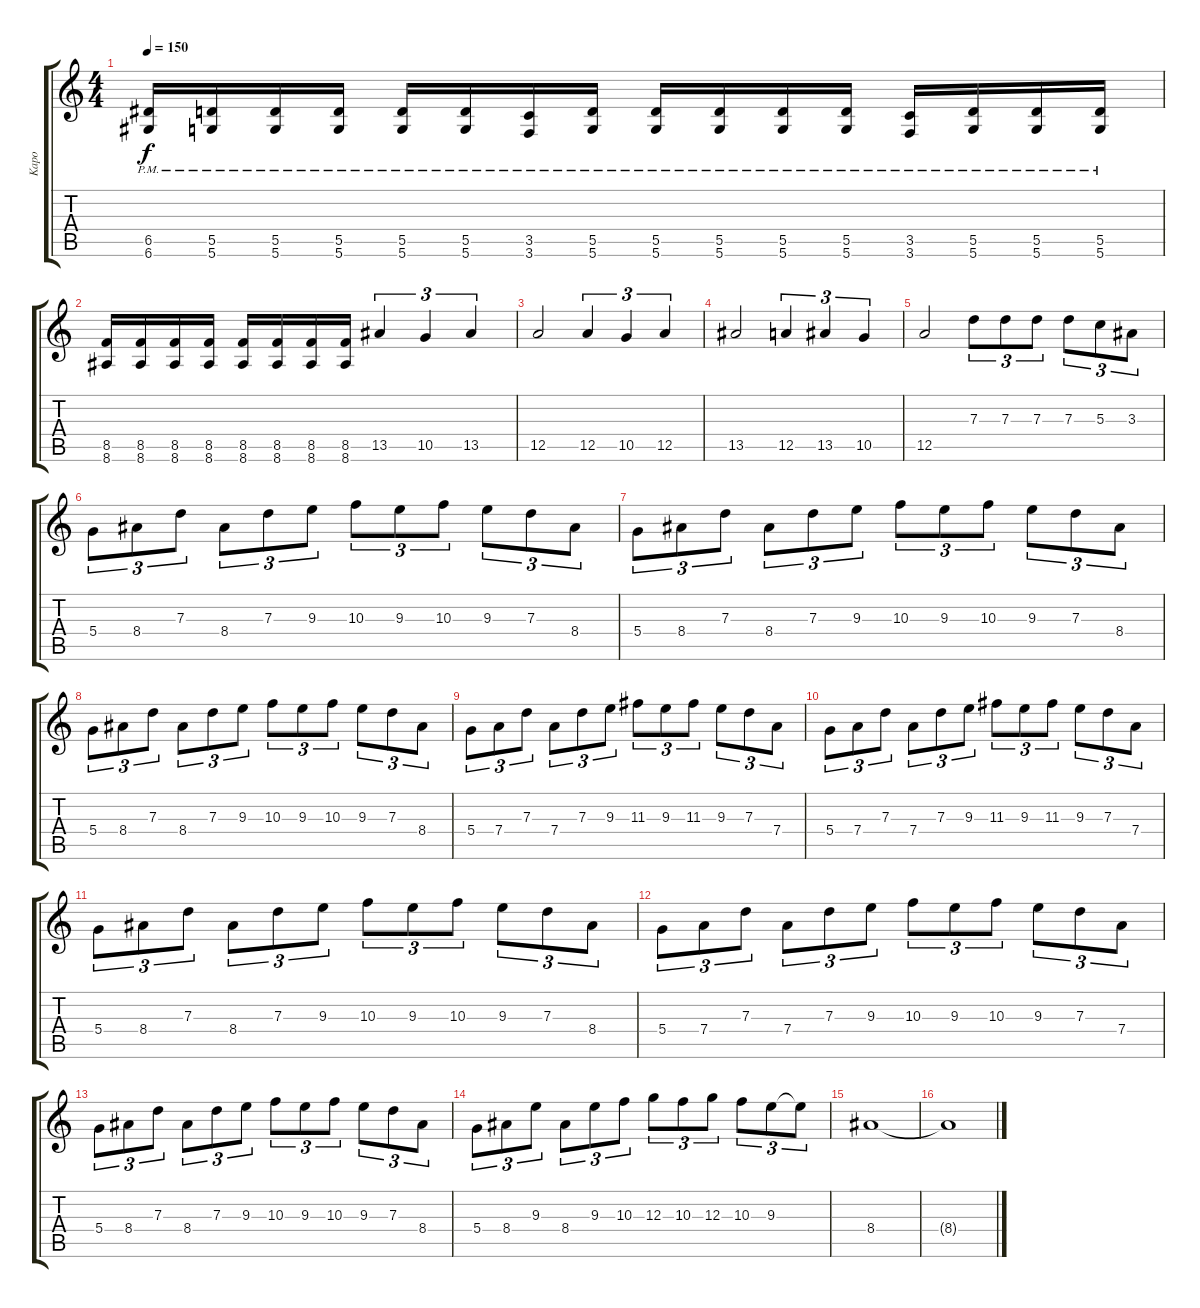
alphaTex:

\track ("Kapo" "Kapo") {instrument distortionguitar}
\staff {score tabs}
\tuning (E4 B3 G3 D3 A2 D2) {hide}
\ts (4 4)
\tempo 150
\clef g2
\ks c
(6.5{pm} 6.6{pm}).16{dy f} (5.5{pm} 5.6{pm}).16 (5.5{pm} 5.6{pm}).16 (5.5{pm} 5.6{pm}).16 (5.5{pm} 5.6{pm}).16 (5.5{pm} 5.6{pm}).16 (3.5{pm} 3.6{pm}).16 (5.5{pm} 5.6{pm}).16 (5.5{pm} 5.6{pm}).16 (5.5{pm} 5.6{pm}).16 (5.5{pm} 5.6{pm}).16 (5.5{pm} 5.6{pm}).16 (3.5{pm} 3.6{pm}).16 (5.5{pm} 5.6{pm}).16 (5.5{pm} 5.6{pm}).16 (5.5{pm} 5.6{pm}).16 |
(8.5 8.6).16 (8.5 8.6).16 (8.5 8.6).16 (8.5 8.6).16 (8.5 8.6).16 (8.5 8.6).16 (8.5 8.6).16 (8.5 8.6).16 13.5.4{tu (3 2)} 10.5.4{tu (3 2)} 13.5.4{tu (3 2)} |
12.5.2 12.5.4{tu (3 2)} 10.5.4{tu (3 2)} 12.5.4{tu (3 2)} |
13.5.2 12.5.4{tu (3 2)} 13.5.4{tu (3 2)} 10.5.4{tu (3 2)} |
12.5.2 7.3.8{tu (3 2)} 7.3.8{tu (3 2)} 7.3.8{tu (3 2)} 7.3.8{tu (3 2)} 5.3.8{tu (3 2)} 3.3.8{tu (3 2)} |
5.4.8{tu (3 2)} 8.4.8{tu (3 2)} 7.3.8{tu (3 2)} 8.4.8{tu (3 2)} 7.3.8{tu (3 2)} 9.3.8{tu (3 2)} 10.3.8{tu (3 2)} 9.3.8{tu (3 2)} 10.3.8{tu (3 2)} 9.3.8{tu (3 2)} 7.3.8{tu (3 2)} 8.4.8{tu (3 2)} |
5.4.8{tu (3 2)} 8.4.8{tu (3 2)} 7.3.8{tu (3 2)} 8.4.8{tu (3 2)} 7.3.8{tu (3 2)} 9.3.8{tu (3 2)} 10.3.8{tu (3 2)} 9.3.8{tu (3 2)} 10.3.8{tu (3 2)} 9.3.8{tu (3 2)} 7.3.8{tu (3 2)} 8.4.8{tu (3 2)} |
5.4.8{tu (3 2)} 8.4.8{tu (3 2)} 7.3.8{tu (3 2)} 8.4.8{tu (3 2)} 7.3.8{tu (3 2)} 9.3.8{tu (3 2)} 10.3.8{tu (3 2)} 9.3.8{tu (3 2)} 10.3.8{tu (3 2)} 9.3.8{tu (3 2)} 7.3.8{tu (3 2)} 8.4.8{tu (3 2)} |
5.4.8{tu (3 2)} 7.4.8{tu (3 2)} 7.3.8{tu (3 2)} 7.4.8{tu (3 2)} 7.3.8{tu (3 2)} 9.3.8{tu (3 2)} 11.3.8{tu (3 2)} 9.3.8{tu (3 2)} 11.3.8{tu (3 2)} 9.3.8{tu (3 2)} 7.3.8{tu (3 2)} 7.4.8{tu (3 2)} |
5.4.8{tu (3 2)} 7.4.8{tu (3 2)} 7.3.8{tu (3 2)} 7.4.8{tu (3 2)} 7.3.8{tu (3 2)} 9.3.8{tu (3 2)} 11.3.8{tu (3 2)} 9.3.8{tu (3 2)} 11.3.8{tu (3 2)} 9.3.8{tu (3 2)} 7.3.8{tu (3 2)} 7.4.8{tu (3 2)} |
5.4.8{tu (3 2)} 8.4.8{tu (3 2)} 7.3.8{tu (3 2)} 8.4.8{tu (3 2)} 7.3.8{tu (3 2)} 9.3.8{tu (3 2)} 10.3.8{tu (3 2)} 9.3.8{tu (3 2)} 10.3.8{tu (3 2)} 9.3.8{tu (3 2)} 7.3.8{tu (3 2)} 8.4.8{tu (3 2)} |
5.4.8{tu (3 2)} 7.4.8{tu (3 2)} 7.3.8{tu (3 2)} 7.4.8{tu (3 2)} 7.3.8{tu (3 2)} 9.3.8{tu (3 2)} 10.3.8{tu (3 2)} 9.3.8{tu (3 2)} 10.3.8{tu (3 2)} 9.3.8{tu (3 2)} 7.3.8{tu (3 2)} 7.4.8{tu (3 2)} |
5.4.8{tu (3 2)} 8.4.8{tu (3 2)} 7.3.8{tu (3 2)} 8.4.8{tu (3 2)} 7.3.8{tu (3 2)} 9.3.8{tu (3 2)} 10.3.8{tu (3 2)} 9.3.8{tu (3 2)} 10.3.8{tu (3 2)} 9.3.8{tu (3 2)} 7.3.8{tu (3 2)} 8.4.8{tu (3 2)} |
5.4.8{tu (3 2)} 8.4.8{tu (3 2)} 9.3.8{tu (3 2)} 8.4.8{tu (3 2)} 9.3.8{tu (3 2)} 10.3.8{tu (3 2)} 12.3.8{tu (3 2)} 10.3.8{tu (3 2)} 12.3.8{tu (3 2)} 10.3.8{tu (3 2)} 9.3.8{tu (3 2)} 9.3{t}.8{tu (3 2)} |
8.4.1{volume 4} |
8.4{t}.1
